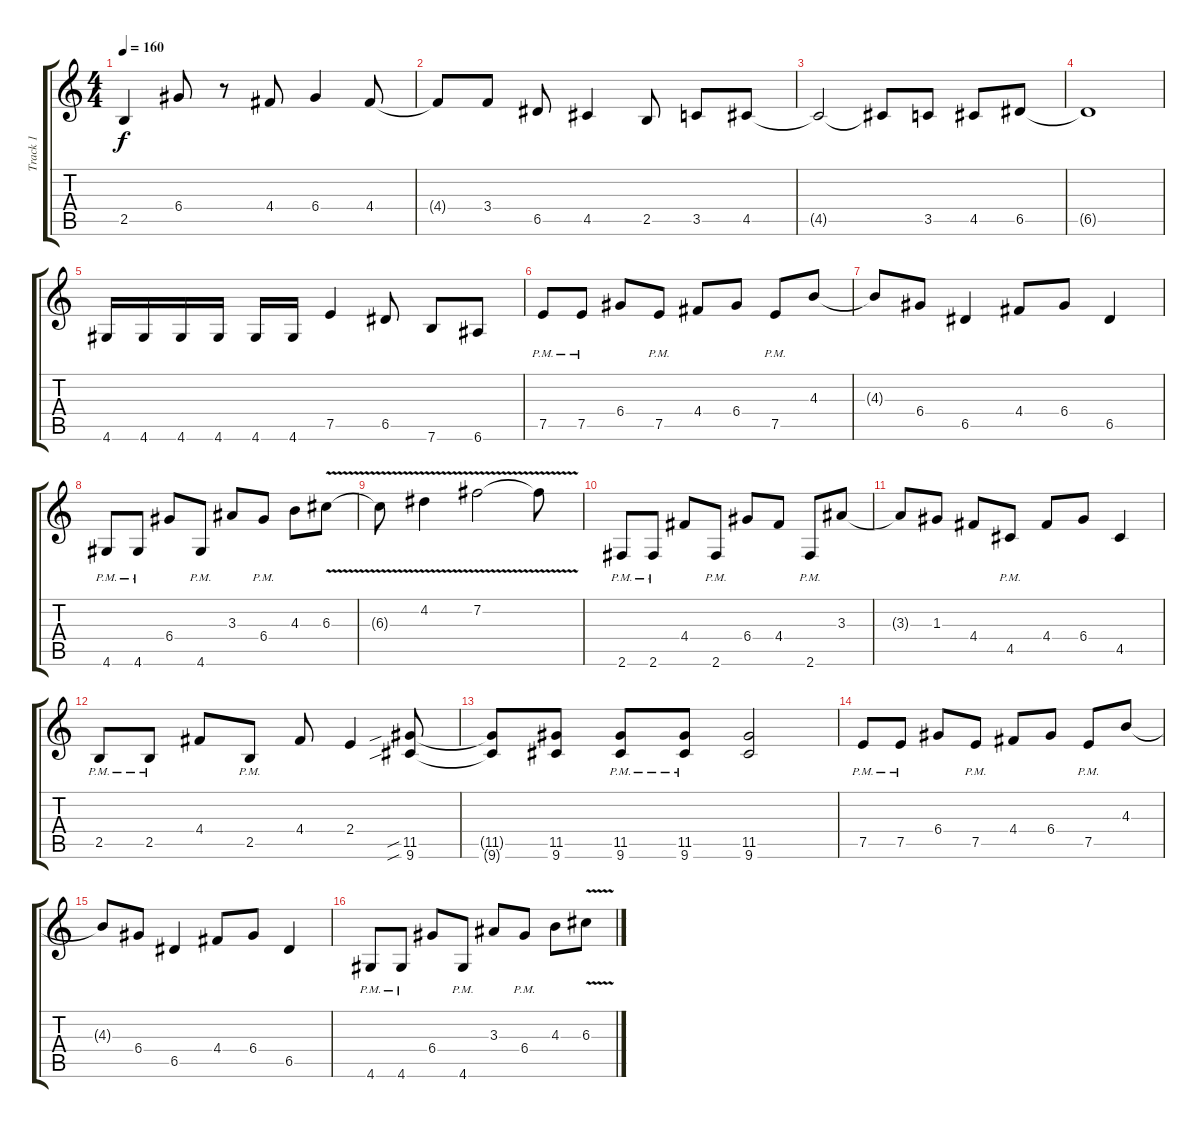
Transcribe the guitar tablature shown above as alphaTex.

\track ("Track 1" "Track 1") {instrument distortionguitar}
\staff {score tabs}
\tuning (E4 B3 G3 D3 A2 E2) {hide}
\ts (4 4)
\tempo 160
\clef g2
\ks c
2.5{t}.4{dy f} 6.4.8 r.8 4.4.8 6.4.4 4.4.8 |
4.4{t}.8 3.4.8 6.5.8 4.5.4 2.5.8 3.5.8 4.5.8 |
4.5{t}.2 4.5{t}.8 3.5.8 4.5.8 6.5.8 |
6.5{t}.1 |
4.6.16 4.6.16 4.6.16 4.6.16 4.6.16 4.6.16 7.5.4 6.5.8 7.6.8 6.6.8 |
7.5{pm}.8 7.5{pm}.8 6.4.8 7.5{pm}.8 4.4.8 6.4.8 7.5{pm}.8 4.3.8 |
4.3{t}.8 6.4.8 6.5.4 4.4.8 6.4.8 6.5.4 |
4.6{pm}.8 4.6{pm}.8 6.4.8 4.6{pm}.8 3.3.8 6.4{pm}.8 4.3.8 6.3{v}.8 |
6.3{t}.8 4.2{v}.4 7.2{v}.2 7.2{t}.8 |
2.6{pm}.8 2.6{pm}.8 4.4.8 2.6{pm}.8 6.4.8 4.4.8 2.6{pm}.8 3.3.8 |
3.3{t}.8 1.3.8 4.4.8 4.5{pm}.8 4.4.8 6.4.8 4.5.4 |
2.5{pm}.8 2.5{pm}.8 4.4.8 2.5{pm}.8 4.4.8 2.4.4 (11.5{sib} 9.6{sib}).8 |
(11.5{t} 9.6{t}).8 (11.5 9.6).8 (11.5{pm} 9.6{pm}).8 (11.5{pm} 9.6{pm}).8 (11.5 9.6).2 |
7.5{pm}.8 7.5{pm}.8 6.4.8 7.5{pm}.8 4.4.8 6.4.8 7.5{pm}.8 4.3.8 |
4.3{t}.8 6.4.8 6.5.4 4.4.8 6.4.8 6.5.4 |
4.6{pm}.8 4.6{pm}.8 6.4.8 4.6{pm}.8 3.3.8 6.4{pm}.8 4.3.8 6.3{v}.8
